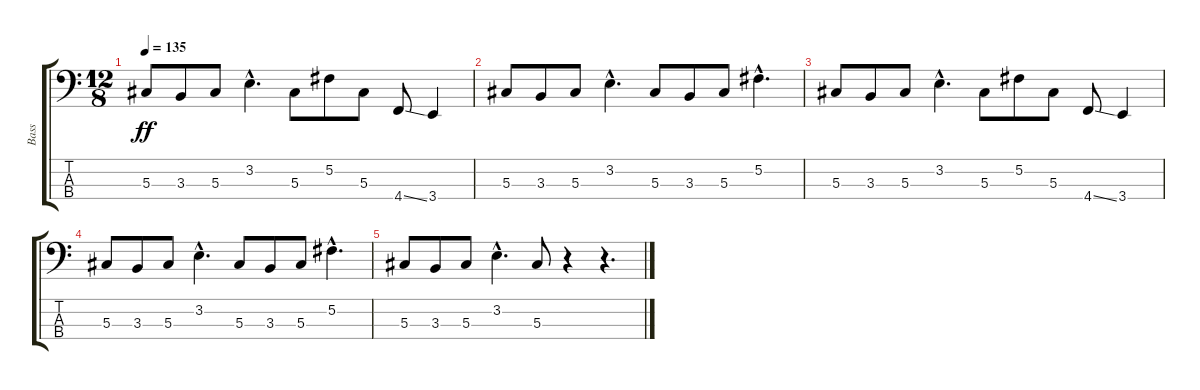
\track ("Bass" "Bass") {instrument electricbasspick}
\staff {score tabs}
\tuning (Gb2 Db2 Ab1 Db1) {hide}
\ts (12 8)
\tempo 135
\clef f4
\ks c
5.3.8{dy ff} 3.3.8 5.3.8 3.2{hac}.4{d} 5.3.8 5.2.8 5.3.8 4.4{ss}.8 3.4.4 |
5.3.8 3.3.8 5.3.8 3.2{hac}.4{d} 5.3.8 3.3.8 5.3.8 5.2{hac}.4{d} |
5.3.8 3.3.8 5.3.8 3.2{hac}.4{d} 5.3.8 5.2.8 5.3.8 4.4{ss}.8 3.4.4 |
5.3.8 3.3.8 5.3.8 3.2{hac}.4{d} 5.3.8 3.3.8 5.3.8 5.2{hac}.4{d} |
5.3.8 3.3.8 5.3.8 3.2{hac}.4{d} 5.3.8 r.4 r.4{d}
